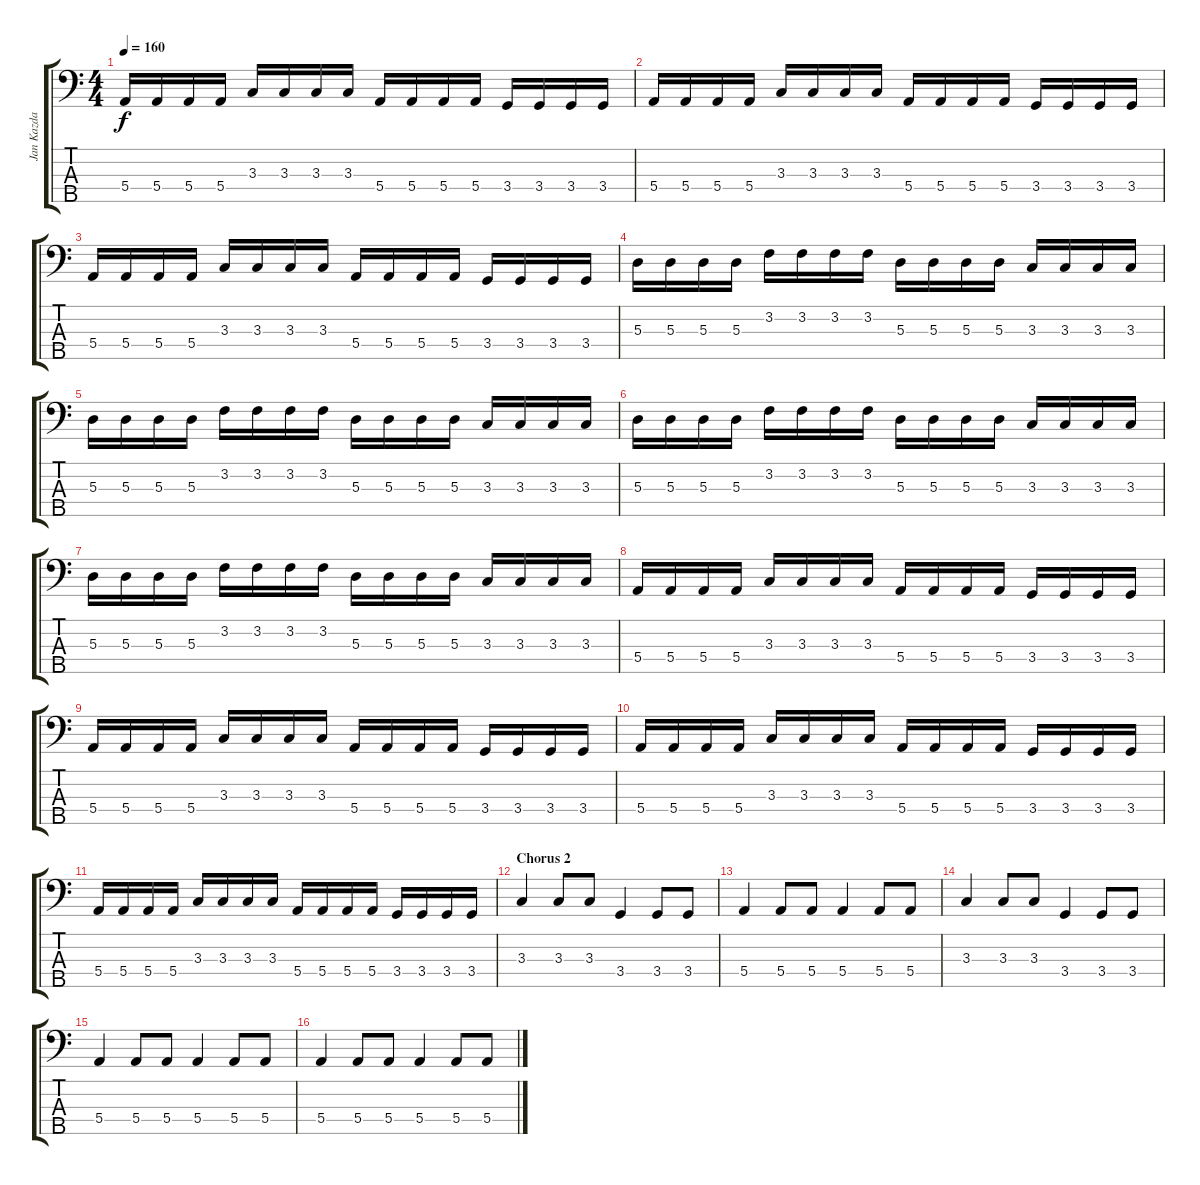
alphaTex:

\track ("Jan Kazda" "Jan Kazda") {instrument electricbassfinger}
\staff {score tabs}
\tuning (G2 D2 A1 E1 B0) {hide}
\ts (4 4)
\tempo 160
\clef f4
\ks c
5.4.16{dy f} 5.4.16 5.4.16 5.4.16 3.3.16 3.3.16 3.3.16 3.3.16 5.4.16 5.4.16 5.4.16 5.4.16 3.4.16 3.4.16 3.4.16 3.4.16 |
5.4.16 5.4.16 5.4.16 5.4.16 3.3.16 3.3.16 3.3.16 3.3.16 5.4.16 5.4.16 5.4.16 5.4.16 3.4.16 3.4.16 3.4.16 3.4.16 |
5.4.16 5.4.16 5.4.16 5.4.16 3.3.16 3.3.16 3.3.16 3.3.16 5.4.16 5.4.16 5.4.16 5.4.16 3.4.16 3.4.16 3.4.16 3.4.16 |
5.3.16 5.3.16 5.3.16 5.3.16 3.2.16 3.2.16 3.2.16 3.2.16 5.3.16 5.3.16 5.3.16 5.3.16 3.3.16 3.3.16 3.3.16 3.3.16 |
5.3.16 5.3.16 5.3.16 5.3.16 3.2.16 3.2.16 3.2.16 3.2.16 5.3.16 5.3.16 5.3.16 5.3.16 3.3.16 3.3.16 3.3.16 3.3.16 |
5.3.16 5.3.16 5.3.16 5.3.16 3.2.16 3.2.16 3.2.16 3.2.16 5.3.16 5.3.16 5.3.16 5.3.16 3.3.16 3.3.16 3.3.16 3.3.16 |
5.3.16 5.3.16 5.3.16 5.3.16 3.2.16 3.2.16 3.2.16 3.2.16 5.3.16 5.3.16 5.3.16 5.3.16 3.3.16 3.3.16 3.3.16 3.3.16 |
5.4.16 5.4.16 5.4.16 5.4.16 3.3.16 3.3.16 3.3.16 3.3.16 5.4.16 5.4.16 5.4.16 5.4.16 3.4.16 3.4.16 3.4.16 3.4.16 |
5.4.16 5.4.16 5.4.16 5.4.16 3.3.16 3.3.16 3.3.16 3.3.16 5.4.16 5.4.16 5.4.16 5.4.16 3.4.16 3.4.16 3.4.16 3.4.16 |
5.4.16 5.4.16 5.4.16 5.4.16 3.3.16 3.3.16 3.3.16 3.3.16 5.4.16 5.4.16 5.4.16 5.4.16 3.4.16 3.4.16 3.4.16 3.4.16 |
5.4.16 5.4.16 5.4.16 5.4.16 3.3.16 3.3.16 3.3.16 3.3.16 5.4.16 5.4.16 5.4.16 5.4.16 3.4.16 3.4.16 3.4.16 3.4.16 |
\section ("" "Chorus 2")
3.3.4 3.3.8 3.3.8 3.4.4 3.4.8 3.4.8 |
5.4.4 5.4.8 5.4.8 5.4.4 5.4.8 5.4.8 |
3.3.4 3.3.8 3.3.8 3.4.4 3.4.8 3.4.8 |
5.4.4 5.4.8 5.4.8 5.4.4 5.4.8 5.4.8 |
5.4.4 5.4.8 5.4.8 5.4.4 5.4.8 5.4.8
